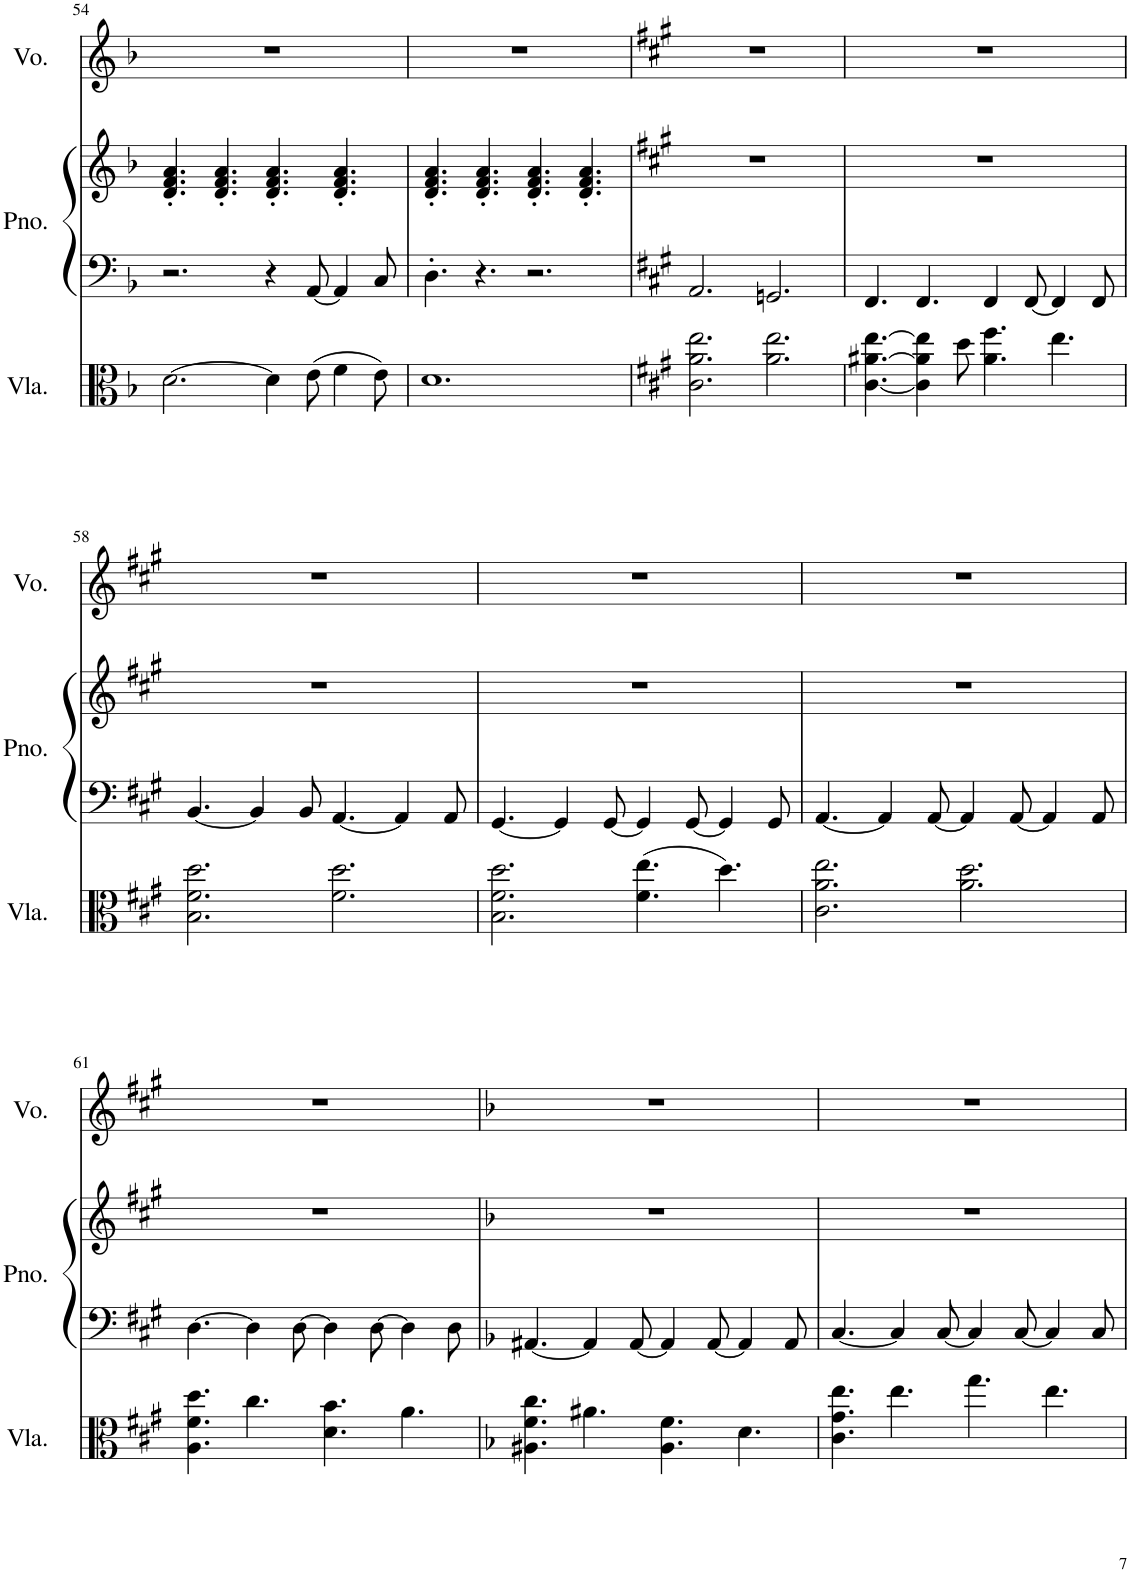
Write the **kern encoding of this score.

**kern	**kern	**kern	**kern
*part3	*part2	*part2	*part1
*staff4	*staff3	*staff2	*staff1
*I"Viola	*I"Piano	*	*I"Voice
*I'Vla.	*I'Pno.	*	*I'Vo.
!!LO:PB:g=z
*clefC3	*clefF4	*clefG2	*clefG2
*	*	*	*Trd7c12
*k[b-]	*k[b-]	*k[b-]	*k[b-]
*M12/8	*M12/8	*M12/8	*M12/8
=54	=54	=54	=54
[2.d\	2.r	4.d/' 4.f/' 4.a/'	1.r
.	.	4.d/' 4.f/' 4.a/'	.
4d\]	4r	4.d/' 4.f/' 4.a/'	.
(8e\	[8AA/	.	.
4f\	4AA/]	4.d/' 4.f/' 4.a/'	.
8e\)	8C/	.	.
=55	=55	=55	=55
1.d	4.D'\	4.d/' 4.f/' 4.a/'	1.r
.	4.r	4.d/' 4.f/' 4.a/'	.
.	2.r	4.d/' 4.f/' 4.a/'	.
.	.	4.d/' 4.f/' 4.a/'	.
=56	=56	=56	=56
*k[f#c#g#]	*k[f#c#g#]	*k[f#c#g#]	*k[f#c#g#]
2.c#\ 2.a\ 2.ee\	2.AA/	1.r	1.r
2.a\ 2.ee\	2.GGn/	.	.
=57	=57	=57	=57
[4.c#\ [4.a#X\ [4.ee\	4.FF#/	1.r	1.r
4c#\] 4a#\] 4ee\]	4.FF#/	.	.
8dd\	.	.	.
4.a#\ 4.ff#\	4FF#/	.	.
.	[8FF#/	.	.
4.ee\	4FF#/]	.	.
.	8FF#/	.	.
!!LO:LB:g=z
=58	=58	=58	=58
2.B\ 2.f#\ 2.dd\	[4.BB/	1.r	1.r
.	4BB/]	.	.
.	8BB/	.	.
2.f#\ 2.dd\	[4.AA/	.	.
.	4AA/]	.	.
.	8AA/	.	.
=59	=59	=59	=59
2.B\ 2.f#\ 2.dd\	[4.GG#/	1.r	1.r
.	4GG#/]	.	.
.	[8GG#/	.	.
(4.f#\ 4.ee\	4GG#/]	.	.
.	[8GG#/	.	.
4.dd\)	4GG#/]	.	.
.	8GG#/	.	.
=60	=60	=60	=60
2.c#\ 2.a\ 2.ee\	[4.AA/	1.r	1.r
.	4AA/]	.	.
.	[8AA/	.	.
2.a\ 2.dd\	4AA/]	.	.
.	[8AA/	.	.
.	4AA/]	.	.
.	8AA/	.	.
!!LO:LB:g=z
=61	=61	=61	=61
4.A\ 4.f#\ 4.dd\	[4.D\	1.r	1.r
4.cc#\	4D\]	.	.
.	[8D\	.	.
4.d\ 4.b\	4D\]	.	.
.	[8D\	.	.
4.a\	4D\]	.	.
.	8D\	.	.
=62	=62	=62	=62
*k[b-]	*k[b-]	*k[b-]	*k[b-]
4.A#X\ 4.f\ 4.cc\	[4.AA#X/	1.r	1.r
4.a#X\	4AA#/]	.	.
.	[8AA#/	.	.
4.A#\ 4.f\	4AA#/]	.	.
.	[8AA#/	.	.
4.d\	4AA#/]	.	.
.	8AA#/	.	.
=63	=63	=63	=63
4.c\ 4.g\ 4.ee\	[4.C/	1.r	1.r
4.ee\	4C/]	.	.
.	[8C/	.	.
4.gg\	4C/]	.	.
.	[8C/	.	.
4.ee\	4C/]	.	.
.	8C/	.	.
=	=	=	=
*-	*-	*-	*-
